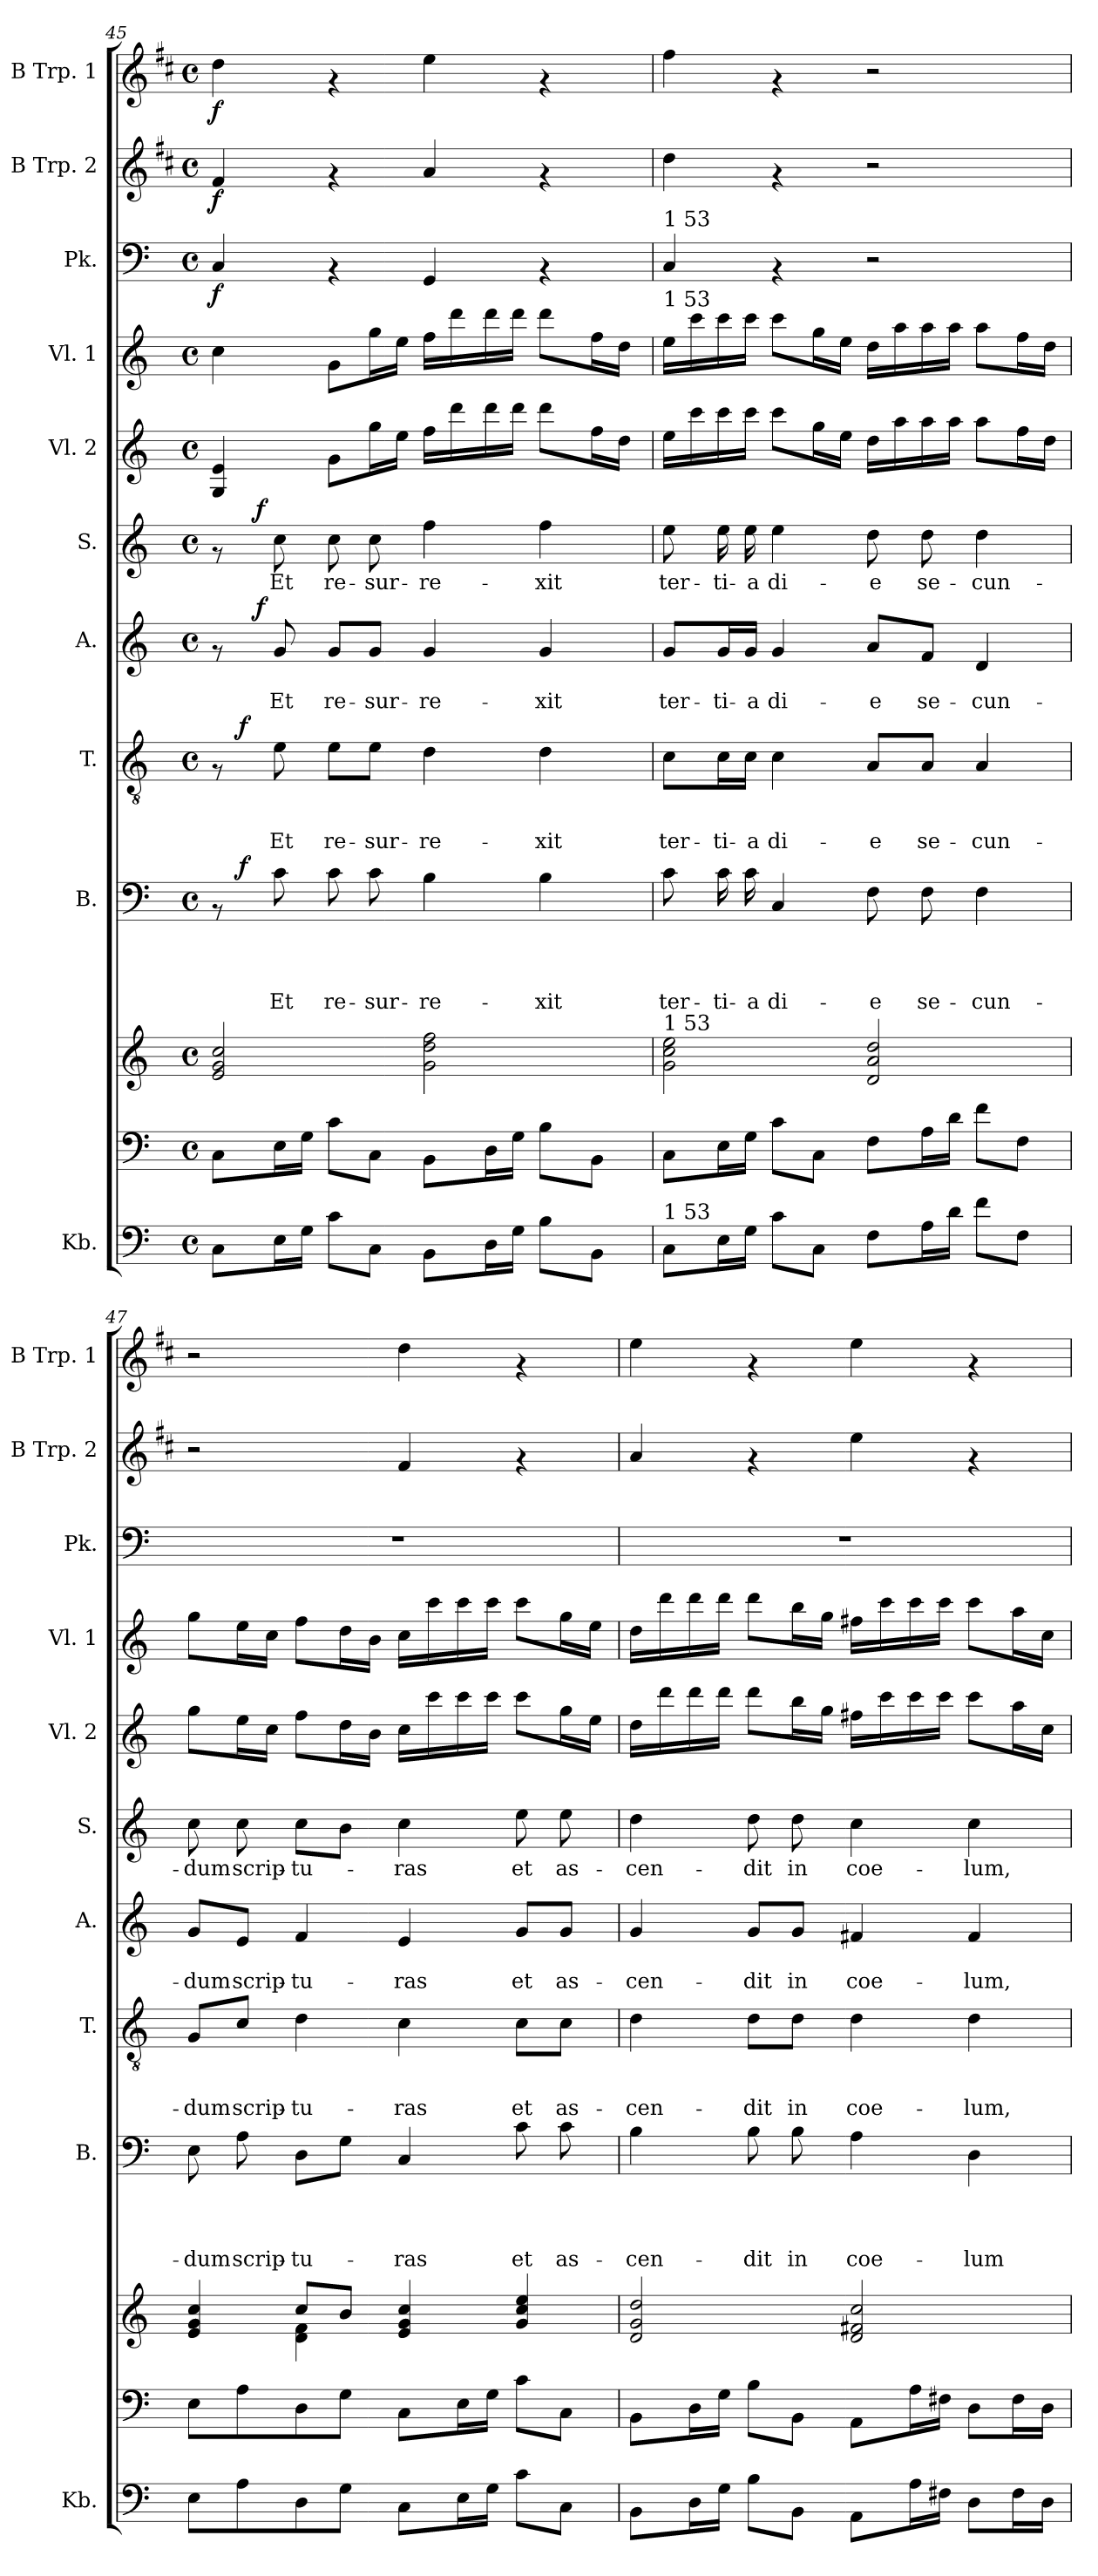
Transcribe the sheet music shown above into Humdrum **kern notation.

**kern	**kern	**kern	**kern	**text	**text	**text	**text	**dynam	**kern	**text	**text	**text	**dynam	**kern	**text	**text	**dynam	**kern	**text	**dynam	**kern	**kern	**kern	**dynam	**kern	**dynam	**kern	**dynam
*part12	*part11	*part10	*part9	*part9	*part9	*part9	*part9	*part9	*part8	*part8	*part8	*part8	*part8	*part7	*part7	*part7	*part7	*part6	*part6	*part6	*part5	*part4	*part3	*part3	*part2	*part2	*part1	*part1
*staff12	*staff11	*staff10	*staff9	*staff9	*staff9	*staff9	*staff9	*staff9	*staff8	*staff8	*staff8	*staff8	*staff8	*staff7	*staff7	*staff7	*staff7	*staff6	*staff6	*staff6	*staff5	*staff4	*staff3	*staff3	*staff2	*staff2	*staff1	*staff1
*I"Kb.	*	*	*I"B.	*	*	*	*	*	*I"T.	*	*	*	*	*I"A.	*	*	*	*I"S.	*	*	*I"Vl. 2	*I"Vl. 1	*I"Pk.	*	*I"B Trp. 2	*	*I"B Trp. 1	*
*I'Kb.	*	*	*I'B.	*	*	*	*	*	*I'T.	*	*	*	*	*I'A.	*	*	*	*I'S.	*	*	*I'Vl. 2	*I'Vl. 1	*I'Pk.	*	*I'B Trp. 2	*	*I'B Trp. 1	*
*clefF4	*clefF4	*clefG2	*clefF4	*	*	*	*	*	*clefGv2	*	*	*	*	*clefG2	*	*	*	*clefG2	*	*	*clefG2	*clefG2	*clefF4	*	*clefG2	*	*clefG2	*
*	*	*	*	*	*	*	*	*	*	*	*	*	*	*	*	*	*	*	*	*	*	*	*	*	*ITrd1c2	*	*ITrd1c2	*
*k[]	*k[]	*k[]	*k[]	*	*	*	*	*	*k[]	*	*	*	*	*k[]	*	*	*	*k[]	*	*	*k[]	*k[]	*k[]	*	*k[]	*	*k[]	*
*C:	*C:	*C:	*C:	*	*	*	*	*	*C:	*	*	*	*	*C:	*	*	*	*C:	*	*	*C:	*C:	*C:	*	*C:	*	*C:	*
*M4/4	*M4/4	*M4/4	*M4/4	*	*	*	*	*	*M4/4	*	*	*	*	*M4/4	*	*	*	*M4/4	*	*	*M4/4	*M4/4	*M4/4	*	*M4/4	*	*M4/4	*
*met(c)	*met(c)	*met(c)	*met(c)	*	*	*	*	*	*met(c)	*	*	*	*	*met(c)	*	*	*	*met(c)	*	*	*met(c)	*met(c)	*met(c)	*	*met(c)	*	*met(c)	*
=45	=45	=45	=45	=45	=45	=45	=45	=45	=45	=45	=45	=45	=45	=45	=45	=45	=45	=45	=45	=45	=45	=45	=45	=45	=45	=45	=45	=45
!	!	!	!	!	!	!	!	!	!	!	!	!	!	!	!	!	!	!	!	!	!	!	!	!LO:DY:b	!	!LO:DY:b	!	!LO:DY:b
*	*	*	*^	*	*	*	*	*	*^	*	*	*	*	*^	*	*	*	*^	*	*	*	*	*	*	*	*	*	*
8C\L	8C\L	2e/ 2g/ 2cc/	8rAA	16ryy	.	.	.	.	.	8rF	16ryy	.	.	.	.	8rf	16.ryy	.	.	.	8rf	16.ryy	.	.	4G/ 4e/	4cc\	4C/	f	4e/	f	4cc\	f
!	!	!	!	!	!	!	!	!	!LO:DY:a	!	!	!	!	!	!LO:DY:a	!	!	!	!	!	!	!	!	!	!	!	!	!	!	!	!	!
.	.	.	.	2...ryy	.	.	.	.	f	.	2...ryy	.	.	.	f	.	.	.	.	.	.	.	.	.	.	.	.	.	.	.	.	.
!	!	!	!	!	!	!	!	!	!	!	!	!	!	!	!	!	!	!	!	!LO:DY:a	!	!	!	!LO:DY:a	!	!	!	!	!	!	!	!
.	.	.	.	.	.	.	.	.	.	.	.	.	.	.	.	.	2ryy	.	.	f	.	2ryy	.	f	.	.	.	.	.	.	.	.
!	!	!	!	!	!	!	!	!LO:LY:b	!	!	!	!	!	!LO:LY:b	!	!	!	!	!LO:LY:b	!	!	!	!LO:LY:b	!	!	!	!	!	!	!	!	!
16E\L	16E\L	.	8c\	.	.	.	.	Et	.	8e\	.	.	.	Et	.	8g/	.	.	Et	.	8cc\	.	Et	.	.	.	.	.	.	.	.	.
16G\JJ	16G\JJ	.	.	.	.	.	.	.	.	.	.	.	.	.	.	.	.	.	.	.	.	.	.	.	.	.	.	.	.	.	.	.
!	!	!	!	!	!	!	!	!LO:LY:b	!	!	!	!	!	!LO:LY:b	!	!	!	!	!LO:LY:b	!	!	!	!LO:LY:b	!	!	!	!	!	!	!	!	!
8c\L	8c\L	.	8c\	.	.	.	.	re-	.	8e\L	.	.	.	re-	.	8g/L	.	.	re-	.	8cc\	.	re-	.	8g\L	8g\L	4rAA	.	4rf	.	4rf	.
!	!	!	!	!	!	!	!	!LO:LY:b	!	!	!	!	!	!LO:LY:b	!	!	!	!	!LO:LY:b	!	!	!	!LO:LY:b	!	!	!	!	!	!	!	!	!
8C\J	8C\J	.	8c\	.	.	.	.	-sur-	.	8e\J	.	.	.	-sur-	.	8g/J	.	.	-sur-	.	8cc\	.	-sur-	.	16gg\L	16gg\L	.	.	.	.	.	.
.	.	.	.	.	.	.	.	.	.	.	.	.	.	.	.	.	.	.	.	.	.	.	.	.	16ee\JJ	16ee\JJ	.	.	.	.	.	.
!	!	!	!	!	!	!	!	!LO:LY:b	!	!	!	!	!	!LO:LY:b	!	!	!	!	!LO:LY:b	!	!	!	!LO:LY:b	!	!	!	!	!	!	!	!	!
8BB\L	8BB\L	2g\ 2dd\ 2ff\	4B\	.	.	.	.	-re-	.	4d\	.	.	.	-re-	.	4g/	.	.	-re-	.	4ff\	.	-re-	.	16ff\LL	16ff\LL	4GG/	.	4g/	.	4dd\	.
.	.	.	.	.	.	.	.	.	.	.	.	.	.	.	.	.	.	.	.	.	.	.	.	.	16ddd\	16ddd\	.	.	.	.	.	.
.	.	.	.	.	.	.	.	.	.	.	.	.	.	.	.	.	4ryy	.	.	.	.	4ryy	.	.	.	.	.	.	.	.	.	.
16D\L	16D\L	.	.	.	.	.	.	.	.	.	.	.	.	.	.	.	.	.	.	.	.	.	.	.	16ddd\	16ddd\	.	.	.	.	.	.
16G\JJ	16G\JJ	.	.	.	.	.	.	.	.	.	.	.	.	.	.	.	.	.	.	.	.	.	.	.	16ddd\JJ	16ddd\JJ	.	.	.	.	.	.
!	!	!	!	!	!	!	!	!LO:LY:b	!	!	!	!	!	!LO:LY:b	!	!	!	!	!LO:LY:b	!	!	!	!LO:LY:b	!	!	!	!	!	!	!	!	!
8B\L	8B\L	.	4B\	.	.	.	.	-xit	.	4d\	.	.	.	-xit	.	4g/	.	.	-xit	.	4ff\	.	-xit	.	8ddd\L	8ddd\L	4rAA	.	4rf	.	4rf	.
.	.	.	.	.	.	.	.	.	.	.	.	.	.	.	.	.	8ryy	.	.	.	.	8ryy	.	.	.	.	.	.	.	.	.	.
8BB\J	8BB\J	.	.	.	.	.	.	.	.	.	.	.	.	.	.	.	.	.	.	.	.	.	.	.	16ff\L	16ff\L	.	.	.	.	.	.
.	.	.	.	.	.	.	.	.	.	.	.	.	.	.	.	.	.	.	.	.	.	.	.	.	16dd\JJ	16dd\JJ	.	.	.	.	.	.
.	.	.	.	.	.	.	.	.	.	.	.	.	.	.	.	.	32ryy	.	.	.	.	32ryy	.	.	.	.	.	.	.	.	.	.
!!LO:PB:g=z
=46	=46	=46	=46	=46	=46	=46	=46	=46	=46	=46	=46	=46	=46	=46	=46	=46	=46	=46	=46	=46	=46	=46	=46	=46	=46	=46	=46	=46	=46	=46	=46	=46
!	!	!	!	!	!	!	!	!	!	!	!	!	!	!	!	!	!	!	!	!	!	!	!	!	!	!	!LO:TX:a:t=1 53	!	!	!	!	!
!	!	!	!	!	!	!	!	!	!	!	!	!	!	!	!	!	!	!	!	!	!	!	!	!	!	!LO:TX:a:t=1 53	!	!	!	!	!	!
!	!	!	!	!	!	!	!	!	!	!	!	!	!	!	!	!	!	!	!	!	!LO:TX:a:t=1 53	!	!	!	!	!	!	!	!	!	!	!
!	!	!LO:TX:a:t=1 53	!	!	!	!	!	!	!	!	!	!	!	!	!	!	!	!	!	!	!	!	!	!	!	!	!	!	!	!	!	!
!LO:TX:a:t=1 53	!	!	!	!	!	!	!	!	!	!	!	!	!	!	!	!	!	!	!	!	!	!	!	!	!	!	!	!	!	!	!	!
!	!	!	!	!	!	!	!	!LO:LY:b	!	!	!	!	!	!LO:LY:b	!	!	!	!	!LO:LY:b	!	!	!	!LO:LY:b	!	!	!	!	!	!	!	!	!
*	*	*	*v	*v	*	*	*	*	*	*	*	*	*	*	*	*v	*v	*	*	*	*v	*v	*	*	*	*	*	*	*	*	*	*
*	*	*	*	*	*	*	*	*	*v	*v	*	*	*	*	*	*	*	*	*	*	*	*	*	*	*	*	*	*	*
8C\L	8C\L	2g\ 2cc\ 2ee\	8c\	.	.	.	ter-	.	8c\L	.	.	ter-	.	8g/L	.	ter-	.	8ee\	ter-	.	16ee\LL	16ee\LL	4C/	.	4cc\	.	4ee\	.
.	.	.	.	.	.	.	.	.	.	.	.	.	.	.	.	.	.	.	.	.	16ccc\	16ccc\	.	.	.	.	.	.
!	!	!	!	!	!	!	!LO:LY:b	!	!	!	!	!LO:LY:b	!	!	!	!LO:LY:b	!	!	!LO:LY:b	!	!	!	!	!	!	!	!	!
16E\L	16E\L	.	16c\	.	.	.	-ti-	.	16c\L	.	.	-ti-	.	16g/L	.	-ti-	.	16ee\	-ti-	.	16ccc\	16ccc\	.	.	.	.	.	.
!	!	!	!	!	!	!	!LO:LY:b	!	!	!	!	!LO:LY:b	!	!	!	!LO:LY:b	!	!	!LO:LY:b	!	!	!	!	!	!	!	!	!
16G\JJ	16G\JJ	.	16c\	.	.	.	-a	.	16c\JJ	.	.	-a	.	16g/JJ	.	-a	.	16ee\	-a	.	16ccc\JJ	16ccc\JJ	.	.	.	.	.	.
!	!	!	!	!	!	!	!LO:LY:b	!	!	!	!	!LO:LY:b	!	!	!	!LO:LY:b	!	!	!LO:LY:b	!	!	!	!	!	!	!	!	!
8c\L	8c\L	.	4C/	.	.	.	di-	.	4c\	.	.	di-	.	4g/	.	di-	.	4ee\	di-	.	8ccc\L	8ccc\L	4rAA	.	4rf	.	4rf	.
8C\J	8C\J	.	.	.	.	.	.	.	.	.	.	.	.	.	.	.	.	.	.	.	16gg\L	16gg\L	.	.	.	.	.	.
.	.	.	.	.	.	.	.	.	.	.	.	.	.	.	.	.	.	.	.	.	16ee\JJ	16ee\JJ	.	.	.	.	.	.
!	!	!	!	!	!	!	!LO:LY:b	!	!	!	!	!LO:LY:b	!	!	!	!LO:LY:b	!	!	!LO:LY:b	!	!	!	!	!	!	!	!	!
8F\L	8F\L	2d/ 2a/ 2dd/	8F\	.	.	.	-e	.	8A/L	.	.	-e	.	8a/L	.	-e	.	8dd\	-e	.	16dd\LL	16dd\LL	2r	.	2r	.	2r	.
.	.	.	.	.	.	.	.	.	.	.	.	.	.	.	.	.	.	.	.	.	16aa\	16aa\	.	.	.	.	.	.
!	!	!	!	!	!	!	!LO:LY:b	!	!	!	!	!LO:LY:b	!	!	!	!LO:LY:b	!	!	!LO:LY:b	!	!	!	!	!	!	!	!	!
16A\L	16A\L	.	8F\	.	.	.	se-	.	8A/J	.	.	se-	.	8f/J	.	se-	.	8dd\	se-	.	16aa\	16aa\	.	.	.	.	.	.
16d\JJ	16d\JJ	.	.	.	.	.	.	.	.	.	.	.	.	.	.	.	.	.	.	.	16aa\JJ	16aa\JJ	.	.	.	.	.	.
!	!	!	!	!	!	!	!LO:LY:b	!	!	!	!	!LO:LY:b	!	!	!	!LO:LY:b	!	!	!LO:LY:b	!	!	!	!	!	!	!	!	!
8f\L	8f\L	.	4F\	.	.	.	-cun-	.	4A/	.	.	-cun-	.	4d/	.	-cun-	.	4dd\	-cun-	.	8aa\L	8aa\L	.	.	.	.	.	.
8F\J	8F\J	.	.	.	.	.	.	.	.	.	.	.	.	.	.	.	.	.	.	.	16ff\L	16ff\L	.	.	.	.	.	.
.	.	.	.	.	.	.	.	.	.	.	.	.	.	.	.	.	.	.	.	.	16dd\JJ	16dd\JJ	.	.	.	.	.	.
=47	=47	=47	=47	=47	=47	=47	=47	=47	=47	=47	=47	=47	=47	=47	=47	=47	=47	=47	=47	=47	=47	=47	=47	=47	=47	=47	=47	=47
*	*	*^	*	*	*	*	*	*	*	*	*	*	*	*	*	*	*	*	*	*	*	*	*	*	*	*	*	*
!	!	!	!	!	!	!	!	!LO:LY:b	!	!	!	!	!LO:LY:b	!	!	!	!LO:LY:b	!	!	!LO:LY:b	!	!	!	!	!	!	!	!	!
8E\L	8E\L	4e/ 4g/ 4cc/	4ryy	8E\	.	.	.	-dum	.	8G/L	.	.	-dum	.	8g/L	.	-dum	.	8cc\	-dum	.	8gg\L	8gg\L	1r	.	2r	.	2r	.
!	!	!	!	!	!	!	!	!LO:LY:b	!	!	!	!	!LO:LY:b	!	!	!	!LO:LY:b	!	!	!LO:LY:b	!	!	!	!	!	!	!	!	!
8A\	8A\	.	.	8A\	.	.	.	scrip-	.	8c/J	.	.	scrip-	.	8e/J	.	scrip-	.	8cc\	scrip-	.	16ee\L	16ee\L	.	.	.	.	.	.
.	.	.	.	.	.	.	.	.	.	.	.	.	.	.	.	.	.	.	.	.	.	16cc\JJ	16cc\JJ	.	.	.	.	.	.
!	!	!	!	!	!	!	!	!LO:LY:b	!	!	!	!	!LO:LY:b	!	!	!	!LO:LY:b	!	!	!LO:LY:b	!	!	!	!	!	!	!	!	!
8D\	8D\	8cc/L	4d\ 4f\	8D\L	.	.	.	-tu-	.	4d\	.	.	-tu-	.	4f/	.	-tu-	.	8cc\L	-tu-	.	8ff\L	8ff\L	.	.	.	.	.	.
8G\J	8G\J	8b/J	.	8G\J	.	.	.	.	.	.	.	.	.	.	.	.	.	.	8b\J	.	.	16dd\L	16dd\L	.	.	.	.	.	.
.	.	.	.	.	.	.	.	.	.	.	.	.	.	.	.	.	.	.	.	.	.	16b\JJ	16b\JJ	.	.	.	.	.	.
!	!	!	!	!	!	!	!	!LO:LY:b	!	!	!	!	!LO:LY:b	!	!	!	!LO:LY:b	!	!	!LO:LY:b	!	!	!	!	!	!	!	!	!
8C\L	8C\L	4e/ 4g/ 4cc/	2ryy	4C/	.	.	.	-ras	.	4c\	.	.	-ras	.	4e/	.	-ras	.	4cc\	-ras	.	16cc\LL	16cc\LL	.	.	4e/	.	4cc\	.
.	.	.	.	.	.	.	.	.	.	.	.	.	.	.	.	.	.	.	.	.	.	16ccc\	16ccc\	.	.	.	.	.	.
16E\L	16E\L	.	.	.	.	.	.	.	.	.	.	.	.	.	.	.	.	.	.	.	.	16ccc\	16ccc\	.	.	.	.	.	.
16G\JJ	16G\JJ	.	.	.	.	.	.	.	.	.	.	.	.	.	.	.	.	.	.	.	.	16ccc\JJ	16ccc\JJ	.	.	.	.	.	.
!	!	!	!	!	!	!	!	!LO:LY:b	!	!	!	!	!LO:LY:b	!	!	!	!LO:LY:b	!	!	!LO:LY:b	!	!	!	!	!	!	!	!	!
8c\L	8c\L	4g/ 4cc/ 4ee/	.	8c\	.	.	.	et	.	8c\L	.	.	et	.	8g/L	.	et	.	8ee\	et	.	8ccc\L	8ccc\L	.	.	4rf	.	4rf	.
!	!	!	!	!	!	!	!	!LO:LY:b	!	!	!	!	!LO:LY:b	!	!	!	!LO:LY:b	!	!	!LO:LY:b	!	!	!	!	!	!	!	!	!
8C\J	8C\J	.	.	8c\	.	.	.	as-	.	8c\J	.	.	as-	.	8g/J	.	as-	.	8ee\	as-	.	16gg\L	16gg\L	.	.	.	.	.	.
.	.	.	.	.	.	.	.	.	.	.	.	.	.	.	.	.	.	.	.	.	.	16ee\JJ	16ee\JJ	.	.	.	.	.	.
*	*	*v	*v	*	*	*	*	*	*	*	*	*	*	*	*	*	*	*	*	*	*	*	*	*	*	*	*	*	*
=48	=48	=48	=48	=48	=48	=48	=48	=48	=48	=48	=48	=48	=48	=48	=48	=48	=48	=48	=48	=48	=48	=48	=48	=48	=48	=48	=48	=48
!	!	!	!	!	!	!	!LO:LY:b	!	!	!	!	!LO:LY:b	!	!	!	!LO:LY:b	!	!	!LO:LY:b	!	!	!	!	!	!	!	!	!
8BB\L	8BB\L	2d/ 2g/ 2dd/	4B\	.	.	.	-cen-	.	4d\	.	.	-cen-	.	4g/	.	-cen-	.	4dd\	-cen-	.	16dd\LL	16dd\LL	1r	.	4g/	.	4dd\	.
.	.	.	.	.	.	.	.	.	.	.	.	.	.	.	.	.	.	.	.	.	16ddd\	16ddd\	.	.	.	.	.	.
16D\L	16D\L	.	.	.	.	.	.	.	.	.	.	.	.	.	.	.	.	.	.	.	16ddd\	16ddd\	.	.	.	.	.	.
16G\JJ	16G\JJ	.	.	.	.	.	.	.	.	.	.	.	.	.	.	.	.	.	.	.	16ddd\JJ	16ddd\JJ	.	.	.	.	.	.
!	!	!	!	!	!	!	!LO:LY:b	!	!	!	!	!LO:LY:b	!	!	!	!LO:LY:b	!	!	!LO:LY:b	!	!	!	!	!	!	!	!	!
8B\L	8B\L	.	8B\	.	.	.	-dit	.	8d\L	.	.	-dit	.	8g/L	.	-dit	.	8dd\	-dit	.	8ddd\L	8ddd\L	.	.	4rf	.	4rf	.
!	!	!	!	!	!	!	!LO:LY:b	!	!	!	!	!LO:LY:b	!	!	!	!LO:LY:b	!	!	!LO:LY:b	!	!	!	!	!	!	!	!	!
8BB\J	8BB\J	.	8B\	.	.	.	in	.	8d\J	.	.	in	.	8g/J	.	in	.	8dd\	in	.	16bb\L	16bb\L	.	.	.	.	.	.
.	.	.	.	.	.	.	.	.	.	.	.	.	.	.	.	.	.	.	.	.	16gg\JJ	16gg\JJ	.	.	.	.	.	.
!	!	!	!	!	!	!	!LO:LY:b	!	!	!	!	!LO:LY:b	!	!	!	!LO:LY:b	!	!	!LO:LY:b	!	!	!	!	!	!	!	!	!
8AA\L	8AA\L	2d/ 2f#X/ 2cc/	4A\	.	.	.	coe-	.	4d\	.	.	coe-	.	4f#X/	.	coe-	.	4cc\	coe-	.	16ff#X\LL	16ff#X\LL	.	.	4dd\	.	4dd\	.
.	.	.	.	.	.	.	.	.	.	.	.	.	.	.	.	.	.	.	.	.	16ccc\	16ccc\	.	.	.	.	.	.
16A\L	16A\L	.	.	.	.	.	.	.	.	.	.	.	.	.	.	.	.	.	.	.	16ccc\	16ccc\	.	.	.	.	.	.
16F#X\JJ	16F#X\JJ	.	.	.	.	.	.	.	.	.	.	.	.	.	.	.	.	.	.	.	16ccc\JJ	16ccc\JJ	.	.	.	.	.	.
!	!	!	!	!	!	!	!LO:LY:b	!	!	!	!	!LO:LY:b	!	!	!	!LO:LY:b	!	!	!LO:LY:b	!	!	!	!	!	!	!	!	!
8D\L	8D\L	.	4D\	.	.	.	-lum	.	4d\	.	.	-lum,	.	4f#/	.	-lum,	.	4cc\	-lum,	.	8ccc\L	8ccc\L	.	.	4rf	.	4rf	.
16F#\L	16F#\L	.	.	.	.	.	.	.	.	.	.	.	.	.	.	.	.	.	.	.	16aa\L	16aa\L	.	.	.	.	.	.
16D\JJ	16D\JJ	.	.	.	.	.	.	.	.	.	.	.	.	.	.	.	.	.	.	.	16cc\JJ	16cc\JJ	.	.	.	.	.	.
=	=	=	=	=	=	=	=	=	=	=	=	=	=	=	=	=	=	=	=	=	=	=	=	=	=	=	=	=
*-	*-	*-	*-	*-	*-	*-	*-	*-	*-	*-	*-	*-	*-	*-	*-	*-	*-	*-	*-	*-	*-	*-	*-	*-	*-	*-	*-	*-
